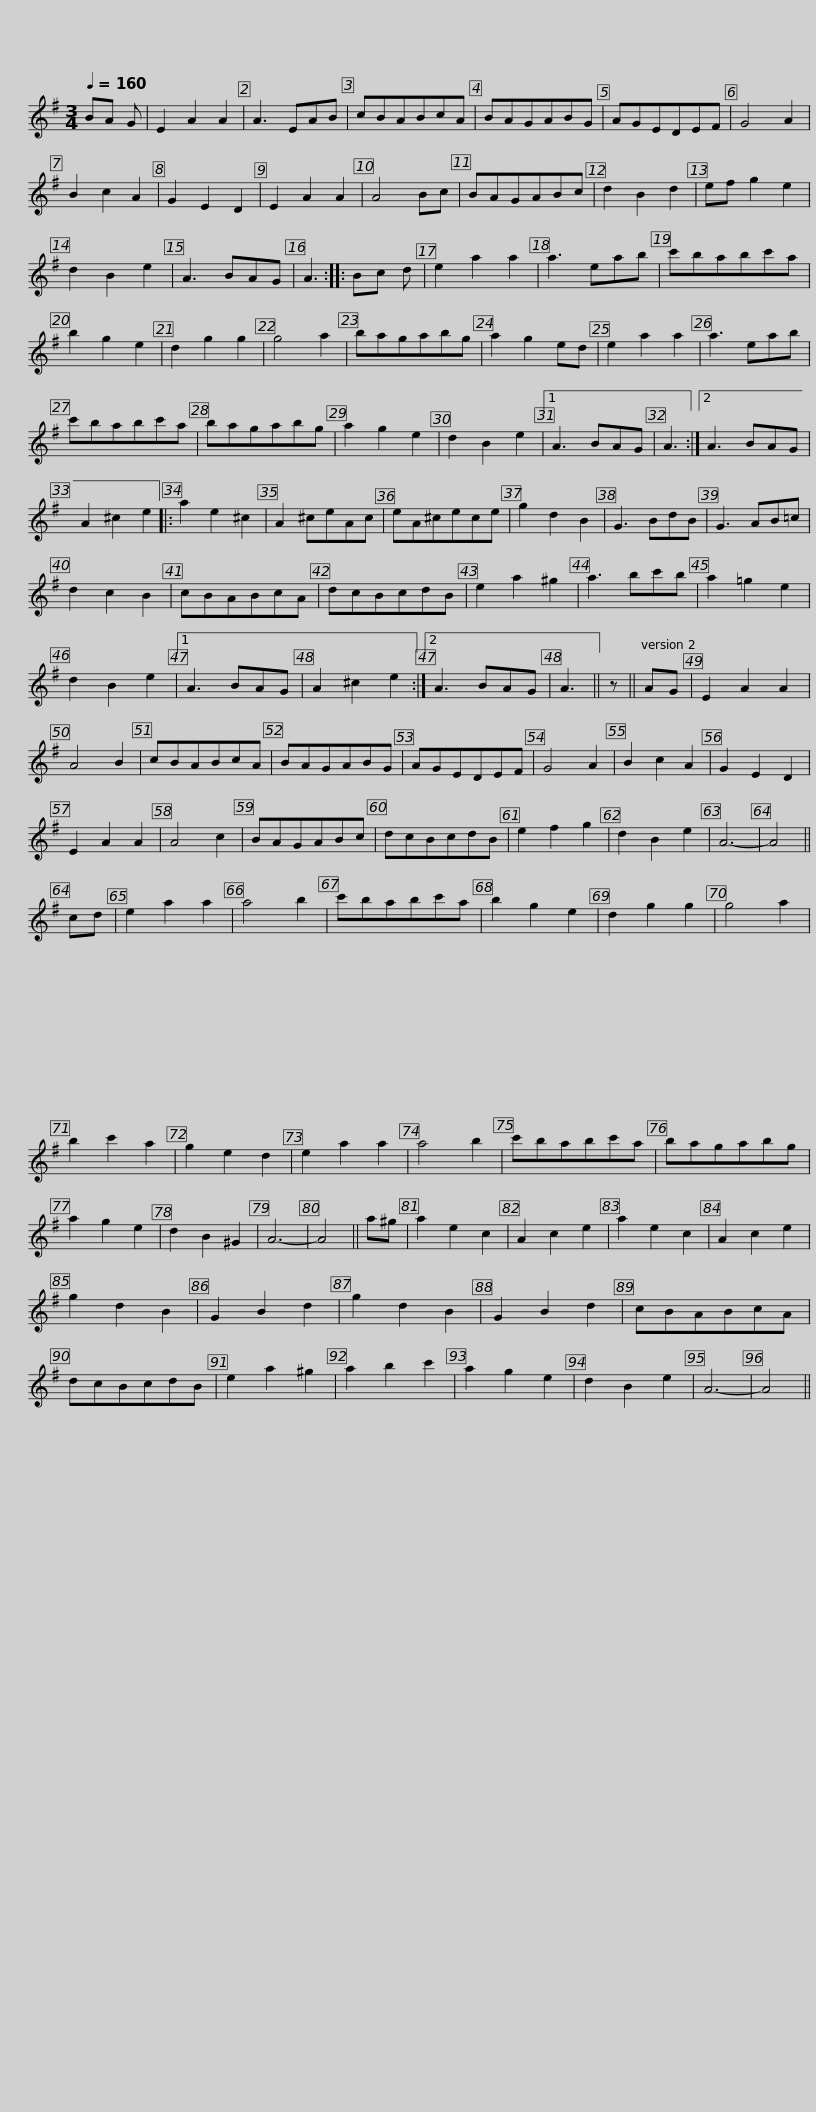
X:1
L:1/8
Q:1/4=160
M:3/4
I:linebreak $
K:G
V:1 treble
V:1
 BA G | E2 A2 A2 | A3 EAB | cBABcA | BAGABG | %5
 AGEDEF | G4 A2 | B2 c2 A2 | G2 E2 D2 | E2 A2 A2 |$ %10
 A4 Bc | BAGABc | d2 B2 d2 | ef g2 e2 | d2 B2 e2 | %15
 A3 BAG | A3 :: Bc d | e2 a2 a2 | a3 eab |$ %20
 c'babc'a | b2 g2 e2 | d2 g2 g2 | g4 a2 | bagabg | %25
 a2 g2 ed | e2 a2 a2 | a3 eab |$ c'babc'a | bagabg | %30
 a2 g2 e2 | d2 B2 e2 |1 A3 BAG | A3 :|2 A3 BAG | %35
 A2 ^c2 e2 |: a2 e2 ^c2 |$ A2 ^ceAc | eA^cece | g2 d2 B2 | %40
 G3 BdB | G3 AB=c | d2 c2 B2 | cBABcA | dcBcdB | %45
 e2 a2 ^g2 |$ a3 bc'b | a2 =g2 e2 | d2 B2 e2 |1 A3 BAG | %50
 A2 ^c2 e2 :|2 A3 BAG | A3 || z || AG | %55
 E2 A2 A2 | A4 B2 |$ cBABcA | BAGABG | AGEDEF | %60
 G4 A2 | B2 c2 A2 | G2 E2 D2 | E2 A2 A2 | A4 c2 | %65
 BAGABc | dcBcdB |$ e2 f2 g2 | d2 B2 e2 | A6- | %70
 A4 || cd | e2 a2 a2 | a4 b2 | c'babc'a | %75
 b2 g2 e2 | d2 g2 g2 | g4 a2 | b2 c'2 a2 |$ g2 e2 d2 | %80
 e2 a2 a2 | a4 b2 | c'babc'a | bagabg | a2 g2 e2 | %85
 d2 B2 ^G2 | A6- | A4 || a^g | a2 e2 c2 |$ %90
 A2 c2 e2 | a2 e2 c2 | A2 c2 e2 | g2 d2 B2 | G2 B2 d2 | %95
 g2 d2 B2 | G2 B2 d2 | cBABcA | dcBcdB | e2 a2 ^g2 | %100
 a2 b2 c'2 |$ a2 g2 e2 | d2 B2 e2 | A6- | A4 || %105
